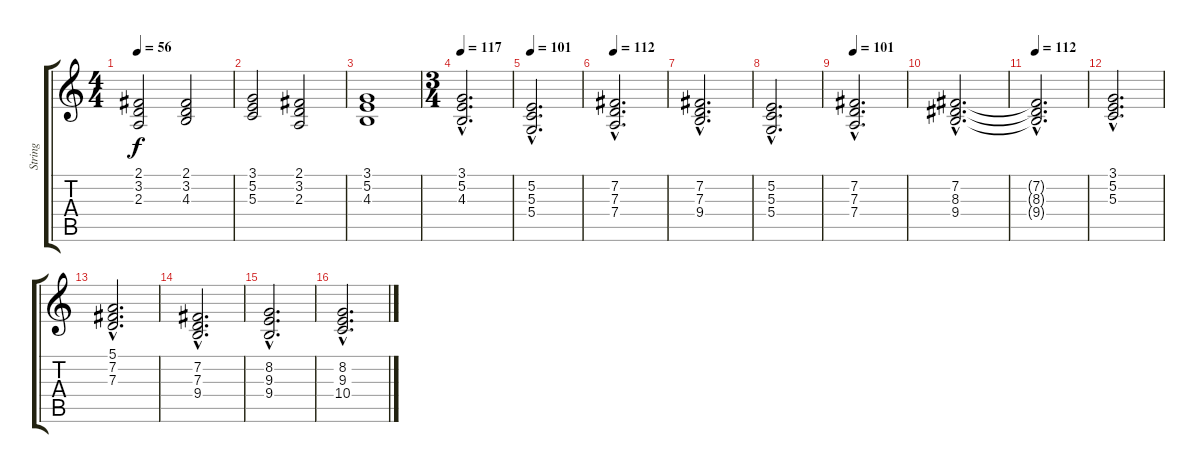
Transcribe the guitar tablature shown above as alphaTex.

\track ("String" "String") {instrument stringensemble1}
\staff {score tabs}
\tuning (E4 B3 G3 D3 A2 E2) {hide}
\ts (4 4)
\tempo 56
\clef g2
\ks c
(2.1 3.2 2.3).2{dy f} (2.1 3.2 4.3).2 |
(3.1 5.2 5.3).2 (2.1 3.2 2.3).2 |
(3.1 5.2 4.3).1 |
\ts (3 4)
\tempo 117
(3.1{hac} 5.2{hac} 4.3{hac}).2{d} |
\tempo 101
(5.2{hac} 5.3{hac} 5.4{hac}).2{d} |
\tempo 112
(7.2{hac} 7.3{hac} 7.4{hac}).2{d} |
(7.2{hac} 7.3{hac} 9.4{hac}).2{d} |
(5.2{hac} 5.3{hac} 5.4{hac}).2{d} |
\tempo 101
(7.2{hac} 7.3{hac} 7.4{hac}).2{d} |
(7.2{hac} 8.3{hac} 9.4{hac}).2{d} |
\tempo 112
(7.2{hac t} 8.3{hac t} 9.4{hac t}).2{d} |
(3.1{hac} 5.2{hac} 5.3{hac}).2{d} |
(5.1{hac} 7.2{hac} 7.3{hac}).2{d} |
(7.2{hac} 7.3{hac} 9.4{hac}).2{d} |
(8.2{hac} 9.3{hac} 9.4{hac}).2{d} |
(8.2{hac} 9.3{hac} 10.4{hac}).2{d}
